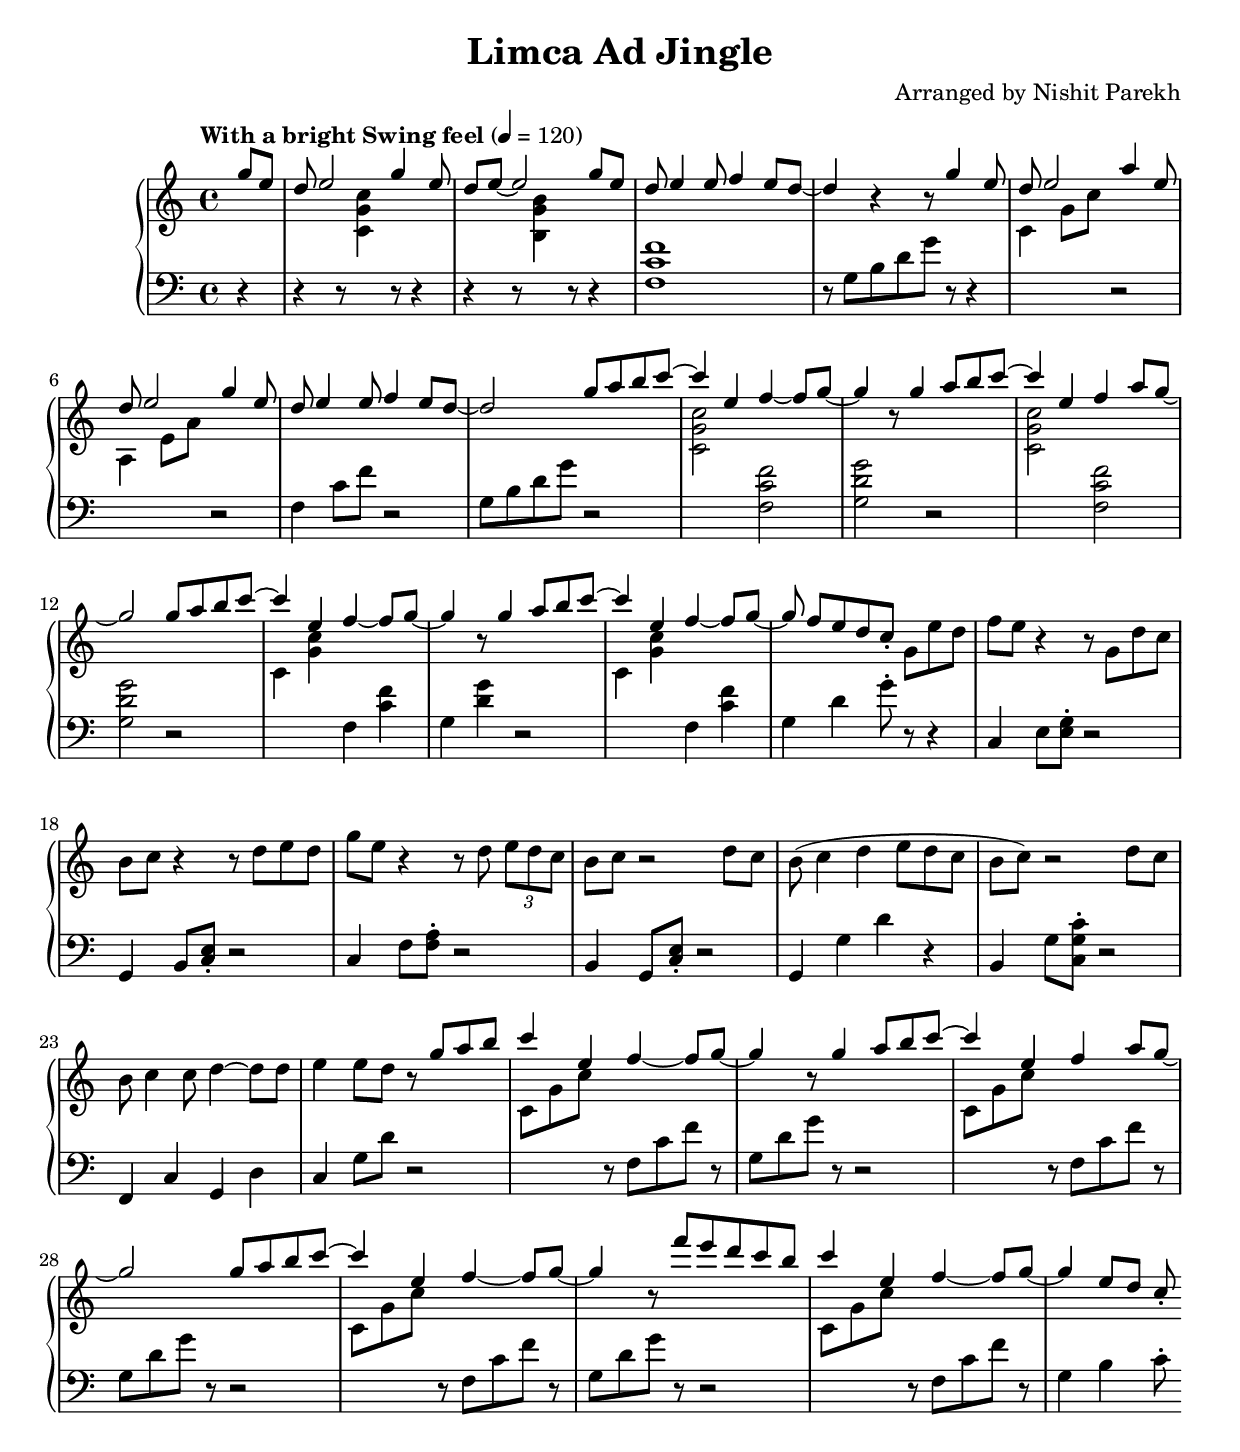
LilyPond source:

\version "2.19.82"

\header{
 title = "Limca Ad Jingle"
 composer = "Arranged by Nishit Parekh"
}



% ------------------------------------------------------------------------------
% MACROS
% ------------------------------------------------------------------------------
macroStaffUp = \change Staff	= "up"
macroStaffDn = \change Staff	= "down"

macroOnceStemUp = \once \stemUp
macroOnceStemDn = \once \stemDown





% ------------------------------------------------------------------------------
% NOTES
% ------------------------------------------------------------------------------

% ====================
% Intro
% ====================

rhIntro = {
  \partial 4
  \stemUp
  g'8 e8 |
  d8 e2 g4 e8 |
  d8 e8~ e2 g8 e8 |
  d8 e4 e8 f4 e8 d8~ |
  d4 r4 r8 g4 e8 |
  d8 e2 a4 e8 |
  d8 e2 g4 e8 |
  d8 e4 e8 f4 e8 d8~|
  d2
  \stemNeutral
}

lhIntro = {
  \partial 4
  \stemDown
  r4 |
  r4 r8 \macroStaffUp <c g' c>4 \macroStaffDn r8 r4 |
  r4 r8 \macroStaffUp <b g' b>4 \macroStaffDn r8 r4 |
  <f c' f>1 |
  r8 g8_[ b8 d8 g8] r8 r4 |
  \macroStaffUp c,4 g'8 c8 \macroStaffDn r2 |
  \macroStaffUp a,4 e'8 a8 \macroStaffDn r2 |
  f,4 c'8 f8 r2 |
  g,8 b8 d8 g8
  \stemNeutral
}



% ====================
% Chorus 1
% ====================

rhChorusOne = {
  \stemUp
  g8 a8 b8 \tieUp c8~ |
  c4 \tieNeutral e,4 f4~ f8 g8~ |
  g4 r8 g4 a8 b8 \tieUp c8~ |
  c4 \tieNeutral e,4 f4 a8 g8~ |
  g2 g8 a8 b8 \tieUp c8~ |
  c4 \tieNeutral e,4 f4~ f8 g8~ |
  g4 r8 g4 a8 b8 \tieUp c8~ |
  c4 \tieNeutral e,4 f4~ f8 g8~ |
  g8 f8[ e8 d8 c8]\staccato \stemNeutral
}

lhChorusOne = {
  \stemDown
  r2 |
  \macroStaffUp <c, g' c>2 \macroStaffDn <f, c' f>2 |
  <g d' g>2 r2 |
  \macroStaffUp <c g' c>2 \macroStaffDn <f, c' f>2 |
  <g d' g>2 r2 |
  \macroStaffUp c4 <g' c>4 \macroStaffDn f,4 <c' f>4 | % TODO: RH and LH very close, in same column: Find a way to horizontally shift the notes
  g4 <d' g>4 r2 |
  \macroStaffUp c4 <g' c>4 \macroStaffDn f,4 <c' f>4 | % TODO: Same as above
  g4 d'4 g8\staccato
  \stemNeutral
}


% ====================
% Verse 1
% ====================

rhVerseOne = {
  g8[ e'8 d8] |
  f8 e8 r4 r8 g,8 d'8 c8 |
  b8 c8 r4 r8 d8 e8 d8 |
  g8 e8 r4 r8 d8 \tuplet 3/2 {e8 d c} |
  b8 c8 r2 d8 c8 |
  b8( c4 d4 e8 d8 c8 |
  b8 c8) r2 d8 c8 |
  b8 c4 c8 d4~ d8 d8 |
  e4 e8 d8
}

lhVerseOne = {
  r8 r4 |
  c,,4 e8 <e g>8\staccato r2 |
  g,4 b8 <c e>8\staccato r2 |
  c4 f8 <f a>8\staccato r2 |
  b,4 g8 <c e>8\staccato r2 |
  g4 g'4 d'4 r4 |
  b,4 g'8 <c, g' c>8\staccato r2 |
  f,4 c'4 g4 d'4 |
  c4 g'8 d'8
}


% ====================
% Chorus 2
% ====================

rhChorusTwo = {
  \stemUp
  r8 g8 a8 b8 |
  c4 e,4 f4~ f8 g8~ |
  g4 r8 g4 a8 b8 \tieUp c8~ |
  c4 \tieNeutral e,4 f4 a8 g8~ |
  g2 g8 a8 b8 \tieUp c8~ |
  c4 \tieNeutral e,4 f4~ f8 g8~ |
  g4 r8 f'8[ e8 d8 c8 b8] |
  c4 e,4 f4~ f8 g8~ |
  g4 e8 d8 c8\staccato
  \stemNeutral
}

lhChorusTwo = {
  \stemDown
  r2 |
  \macroStaffUp c8 g'8 c8 \macroStaffDn r8 f,,8 c'8 f8 r8 |
  g,8 d'8 g8 r8 r2 |
  \macroStaffUp c,8 g'8 c8 \macroStaffDn r8 f,,8 c'8 f8 r8 |
  g,8 d'8 g8 r8 r2 |
  \macroStaffUp c,8 g'8 c8 \macroStaffDn r8 f,,8 c'8 f8 r8 |
  g,8 d'8 g8 r8 r2 |
  \macroStaffUp c,8 g'8 c8 \macroStaffDn r8 f,,8 c'8 f8 r8 |
  g,4 b4 c8\staccato
  \stemNeutral
}



% ------------------------------------------------------------------------------
% BRING IT ALL TOGETHER
% ------------------------------------------------------------------------------

\score{
  \new PianoStaff <<
    \new Staff = "up" {
      <<
      \tempo "With a bright Swing feel" 4 = 120
      \clef treble
      \key c \major
      \time 4/4

      \relative c'' {
        \rhIntro
        \rhChorusOne
        \rhVerseOne
        \rhChorusTwo
      }

      >>
    }

    \new Staff = "down" {
      \clef bass
      \key c \major
      \time 4/4

      \relative c' {
        \lhIntro
        \lhChorusOne
        \lhVerseOne
        \lhChorusTwo
      }
    }
  >>
}